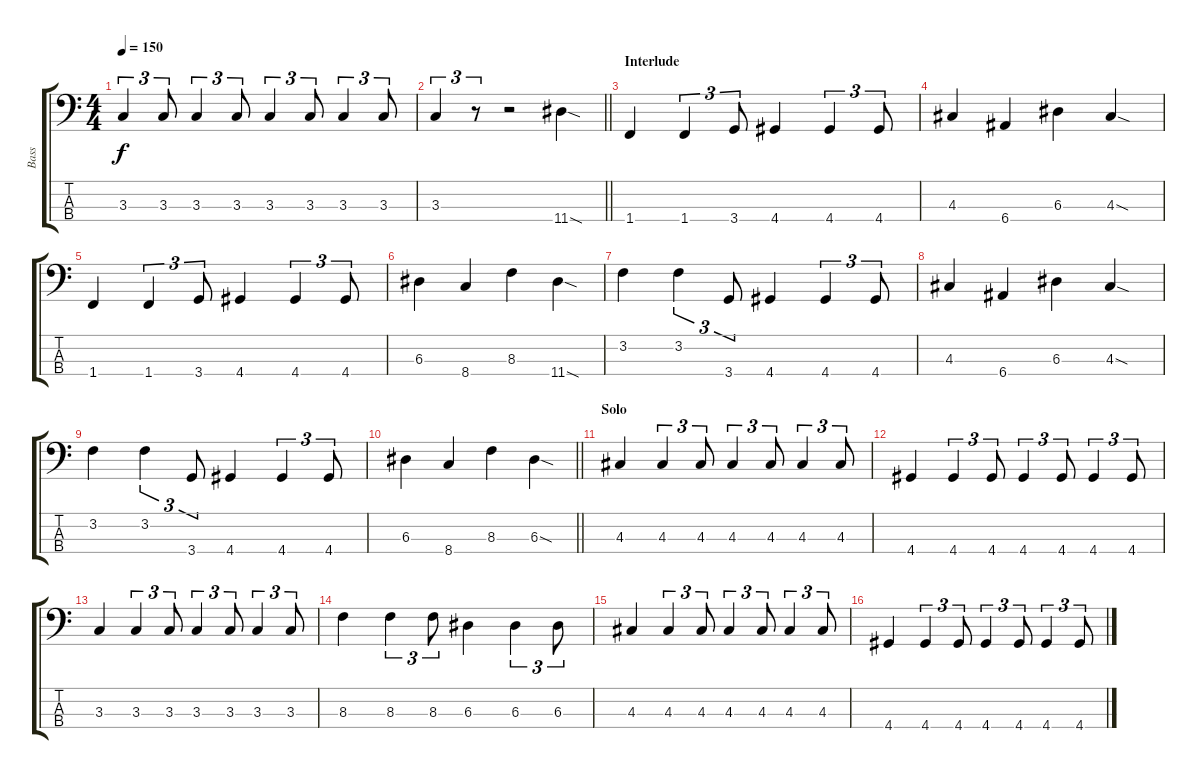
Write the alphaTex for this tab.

\track ("Bass" "Bass") {instrument electricbasspick}
\staff {score tabs}
\tuning (G2 D2 A1 E1) {hide}
\ts (4 4)
\tempo 150
\clef f4
\ks c
3.3.4{tu (3 2) dy f} 3.3.8{tu (3 2)} 3.3.4{tu (3 2)} 3.3.8{tu (3 2)} 3.3.4{tu (3 2)} 3.3.8{tu (3 2)} 3.3.4{tu (3 2)} 3.3.8{tu (3 2)} |
\barLineRight lightlight
3.3.4{tu (3 2)} r.8{tu (3 2)} r.2 11.4{sod}.4 |
\section ("" "Interlude")
1.4.4 1.4.4{tu (3 2)} 3.4.8{tu (3 2)} 4.4.4 4.4.4{tu (3 2)} 4.4.8{tu (3 2)} |
4.3.4 6.4.4 6.3.4 4.3{sod}.4 |
1.4.4 1.4.4{tu (3 2)} 3.4.8{tu (3 2)} 4.4.4 4.4.4{tu (3 2)} 4.4.8{tu (3 2)} |
6.3.4 8.4.4 8.3.4 11.4{sod}.4 |
3.2.4 3.2.4{tu (3 2)} 3.4.8{tu (3 2)} 4.4.4 4.4.4{tu (3 2)} 4.4.8{tu (3 2)} |
4.3.4 6.4.4 6.3.4 4.3{sod}.4 |
3.2.4 3.2.4{tu (3 2)} 3.4.8{tu (3 2)} 4.4.4 4.4.4{tu (3 2)} 4.4.8{tu (3 2)} |
\barLineRight lightlight
6.3.4 8.4.4 8.3.4 6.3{sod}.4 |
\section ("" "Solo")
4.3.4 4.3.4{tu (3 2)} 4.3.8{tu (3 2)} 4.3.4{tu (3 2)} 4.3.8{tu (3 2)} 4.3.4{tu (3 2)} 4.3.8{tu (3 2)} |
4.4.4 4.4.4{tu (3 2)} 4.4.8{tu (3 2)} 4.4.4{tu (3 2)} 4.4.8{tu (3 2)} 4.4.4{tu (3 2)} 4.4.8{tu (3 2)} |
3.3.4 3.3.4{tu (3 2)} 3.3.8{tu (3 2)} 3.3.4{tu (3 2)} 3.3.8{tu (3 2)} 3.3.4{tu (3 2)} 3.3.8{tu (3 2)} |
8.3.4 8.3.4{tu (3 2)} 8.3.8{tu (3 2)} 6.3.4 6.3.4{tu (3 2)} 6.3.8{tu (3 2)} |
4.3.4 4.3.4{tu (3 2)} 4.3.8{tu (3 2)} 4.3.4{tu (3 2)} 4.3.8{tu (3 2)} 4.3.4{tu (3 2)} 4.3.8{tu (3 2)} |
4.4.4 4.4.4{tu (3 2)} 4.4.8{tu (3 2)} 4.4.4{tu (3 2)} 4.4.8{tu (3 2)} 4.4.4{tu (3 2)} 4.4.8{tu (3 2)}
